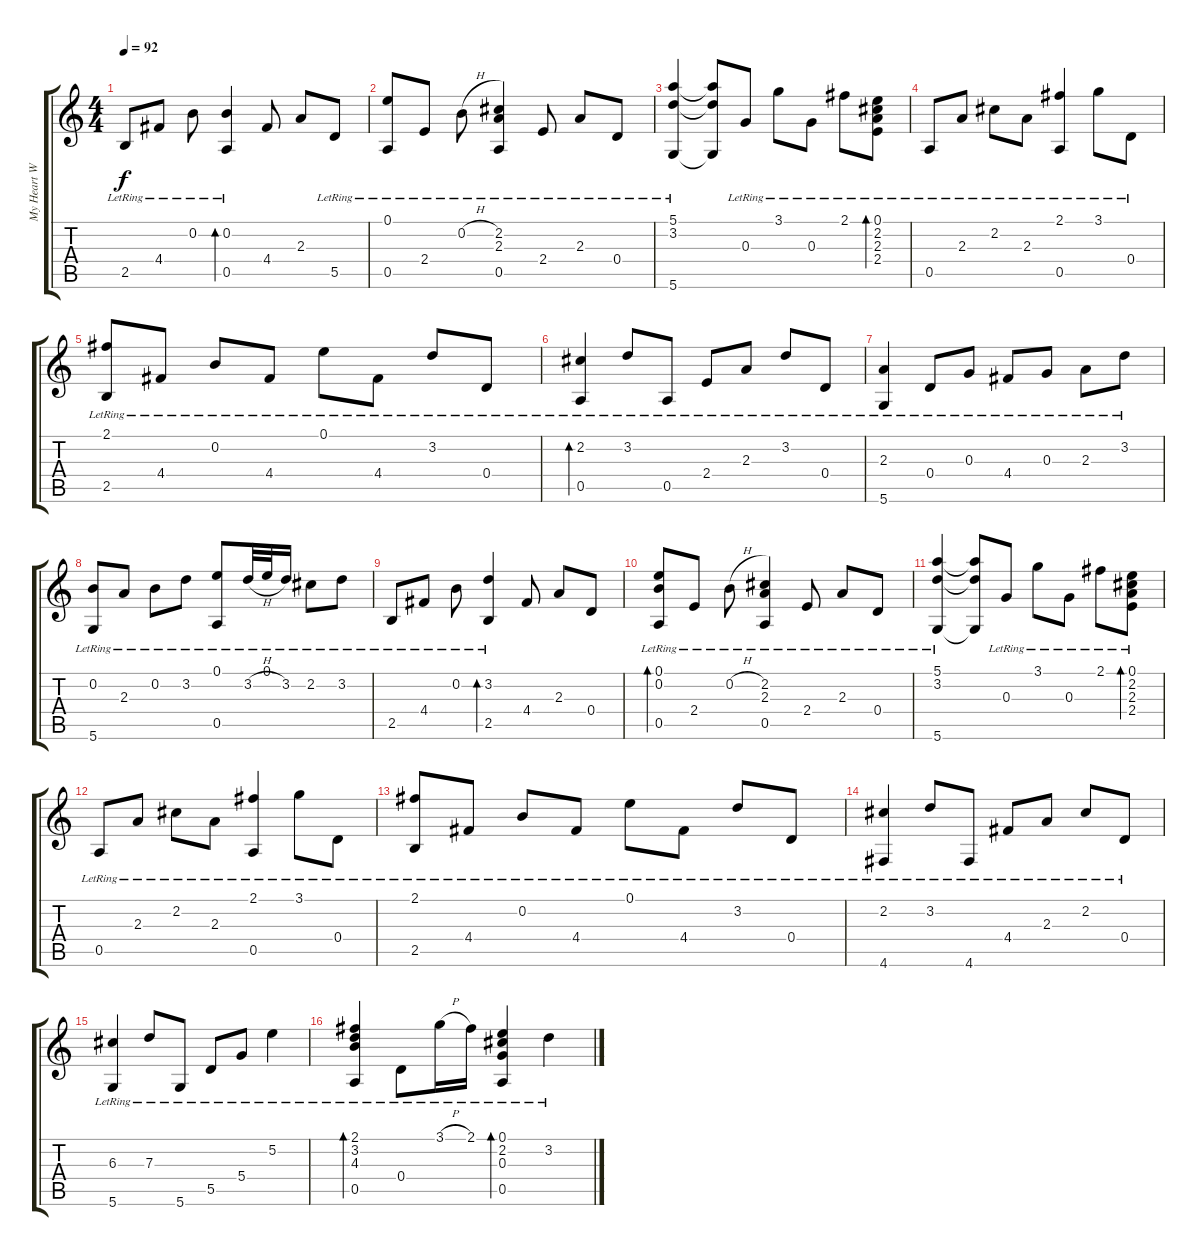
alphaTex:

\track ("My Heart Will Go On" "My Heart W") {instrument acousticguitarsteel}
\staff {score tabs}
\tuning (E4 B3 G3 D3 A2 D2) {hide}
\ts (4 4)
\tempo 92
\clef g2
\ks c
2.5{lr}.8{dy f} 4.4{lr}.8 0.2{lr}.8 (0.2{lr} 0.5).4{bd 240} 4.4.8 2.3.8 5.5{lr}.8 |
(0.1{lr} 0.5{lr}).8 2.4{lr}.8 0.2{h lr}.8 (2.2{lr} 2.3{lr} 0.5{lr}).4 2.4{lr}.8 2.3{lr}.8 0.4{lr}.8 |
(5.1{lr} 3.2{lr} 5.6{lr}).4 (5.1{t} 3.2{t} 5.6{t}).8 0.3{lr}.8 3.1{lr}.8 0.3{lr}.8 2.1{lr}.8 (0.1{lr} 2.2{lr} 2.3{lr} 2.4{lr}).8{bd 240} |
0.5{lr}.8 2.3{lr}.8 2.2{lr}.8 2.3{lr}.8 (2.1{lr} 0.5{lr}).4 3.1{lr}.8 0.4{lr}.8 |
(2.1{lr} 2.5{lr}).8 4.4{lr}.8 0.2{lr}.8 4.4{lr}.8 0.1{lr}.8 4.4{lr}.8 3.2{lr}.8 0.4{lr}.8 |
(2.2 0.5{lr}).4{bd 240} 3.2{lr}.8 0.5{lr}.8 2.4{lr}.8 2.3{lr}.8 3.2{lr}.8 0.4{lr}.8 |
(2.3 5.6{lr}).4 0.4{lr}.8 0.3{lr}.8 4.4{lr}.8 0.3{lr}.8 2.3{lr}.8 3.2{lr}.8 |
(0.2{lr} 5.6{lr}).8 2.3{lr}.8 0.2{lr}.8 3.2{lr}.8 (0.1{lr} 0.5{lr}).8 3.2{h lr}.32 0.1{lr}.32 3.2{lr}.16 2.2{lr}.8 3.2{lr}.8 |
2.5{lr}.8 4.4{lr}.8 0.2{lr}.8 (3.2{lr} 2.5{lr}).4{bd 240} 4.4.8 2.3.8 0.4.8 |
(0.1{lr} 0.2{lr} 0.5{lr}).8{bd 240} 2.4{lr}.8 0.2{h lr}.8 (2.2{lr} 2.3{lr} 0.5{lr}).4 2.4{lr}.8 2.3{lr}.8 0.4{lr}.8 |
(5.1{lr} 3.2{lr} 5.6{lr}).4 (5.1{t} 3.2{t} 5.6{t}).8 0.3{lr}.8 3.1{lr}.8 0.3{lr}.8 2.1{lr}.8 (0.1{lr} 2.2{lr} 2.3{lr} 2.4{lr}).8{bd 240} |
0.5{lr}.8 2.3{lr}.8 2.2{lr}.8 2.3{lr}.8 (2.1{lr} 0.5{lr}).4 3.1{lr}.8 0.4{lr}.8 |
(2.1{lr} 2.5{lr}).8 4.4{lr}.8 0.2{lr}.8 4.4{lr}.8 0.1{lr}.8 4.4{lr}.8 3.2{lr}.8 0.4{lr}.8 |
(2.2{lr} 4.6{lr}).4 3.2{lr}.8 4.6{lr}.8 4.4{lr}.8 2.3{lr}.8 2.2{lr}.8 0.4{lr}.8 |
(6.3{lr} 5.6{lr}).4 7.3{lr}.8 5.6{lr}.8 5.5{lr}.8 5.4{lr}.8 5.2{lr}.4 |
(2.1{lr} 3.2{lr} 4.3{lr} 0.5{lr}).4{bd 480} 0.4{lr}.8 3.1{h lr}.16 2.1{lr}.16 (0.1{lr} 2.2{lr} 0.3{lr} 0.5{lr}).4{bd 480} 3.2{lr}.4
